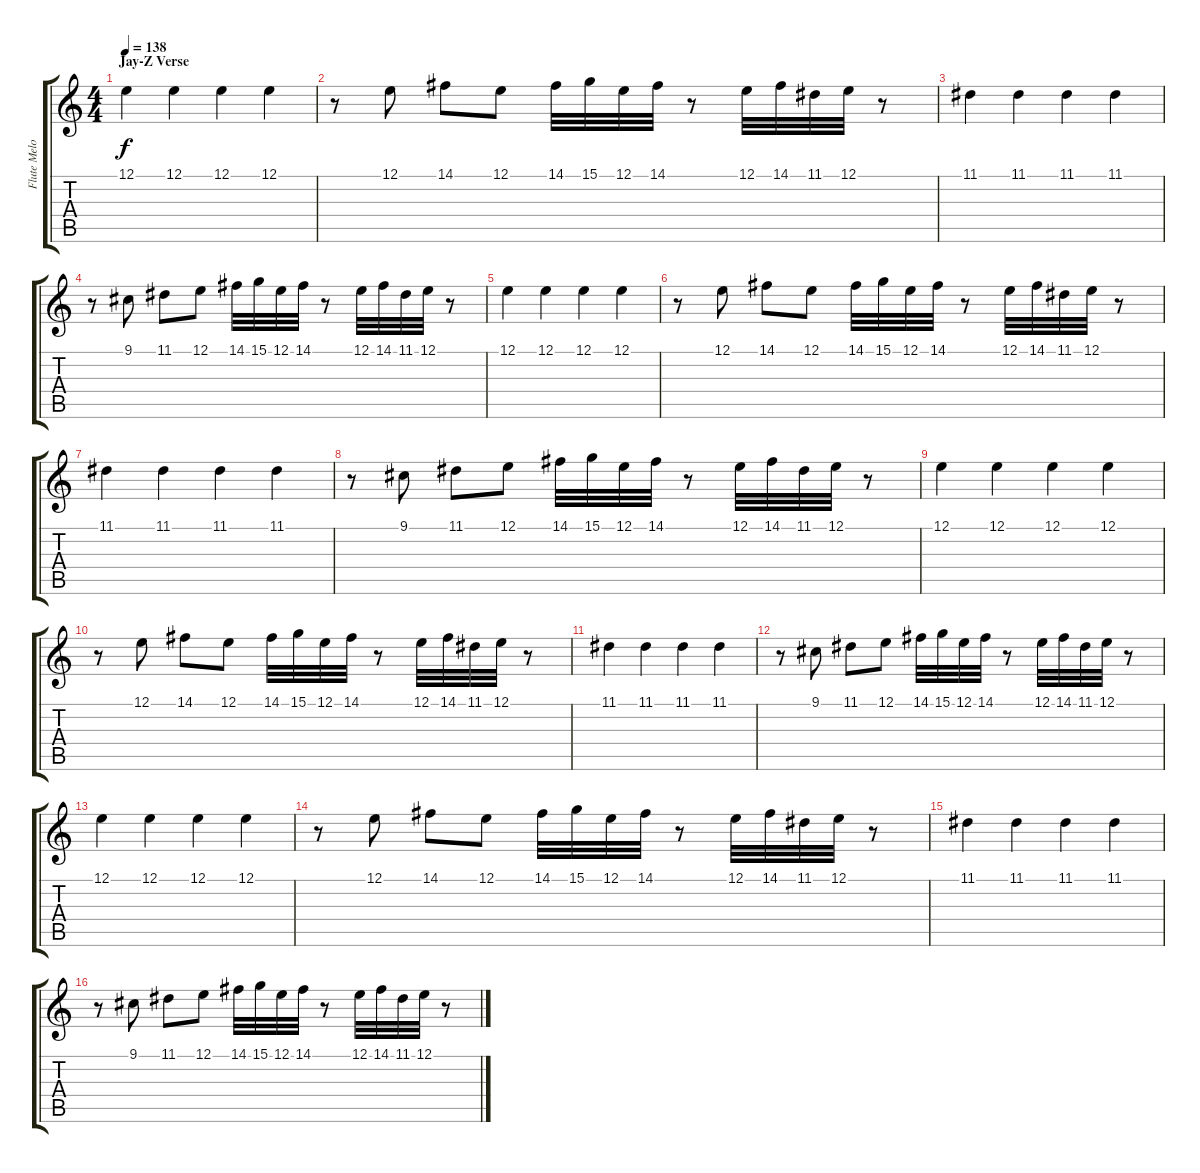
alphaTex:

\track ("Flute Melody" "Flute Melo") {instrument flute}
\staff {score tabs}
\tuning (E4 B3 G3 D3 A2 E2) {hide}
\ts (4 4)
\section ("" "Jay-Z Verse")
\tempo 138
\clef g2
\ks c
12.1.4{dy f} 12.1.4 12.1.4 12.1.4 |
r.8 12.1.8 14.1.8 12.1.8 14.1.32 15.1.32 12.1.32 14.1.32 r.8 12.1.32 14.1.32 11.1.32 12.1.32 r.8 |
11.1.4 11.1.4 11.1.4 11.1.4 |
r.8 9.1.8 11.1.8 12.1.8 14.1.32 15.1.32 12.1.32 14.1.32 r.8 12.1.32 14.1.32 11.1.32 12.1.32 r.8 |
12.1.4 12.1.4 12.1.4 12.1.4 |
r.8 12.1.8 14.1.8 12.1.8 14.1.32 15.1.32 12.1.32 14.1.32 r.8 12.1.32 14.1.32 11.1.32 12.1.32 r.8 |
11.1.4 11.1.4 11.1.4 11.1.4 |
r.8 9.1.8 11.1.8 12.1.8 14.1.32 15.1.32 12.1.32 14.1.32 r.8 12.1.32 14.1.32 11.1.32 12.1.32 r.8 |
12.1.4 12.1.4 12.1.4 12.1.4 |
r.8 12.1.8 14.1.8 12.1.8 14.1.32 15.1.32 12.1.32 14.1.32 r.8 12.1.32 14.1.32 11.1.32 12.1.32 r.8 |
11.1.4 11.1.4 11.1.4 11.1.4 |
r.8 9.1.8 11.1.8 12.1.8 14.1.32 15.1.32 12.1.32 14.1.32 r.8 12.1.32 14.1.32 11.1.32 12.1.32 r.8 |
12.1.4 12.1.4 12.1.4 12.1.4 |
r.8 12.1.8 14.1.8 12.1.8 14.1.32 15.1.32 12.1.32 14.1.32 r.8 12.1.32 14.1.32 11.1.32 12.1.32 r.8 |
11.1.4 11.1.4 11.1.4 11.1.4 |
r.8 9.1.8 11.1.8 12.1.8 14.1.32 15.1.32 12.1.32 14.1.32 r.8 12.1.32 14.1.32 11.1.32 12.1.32 r.8
